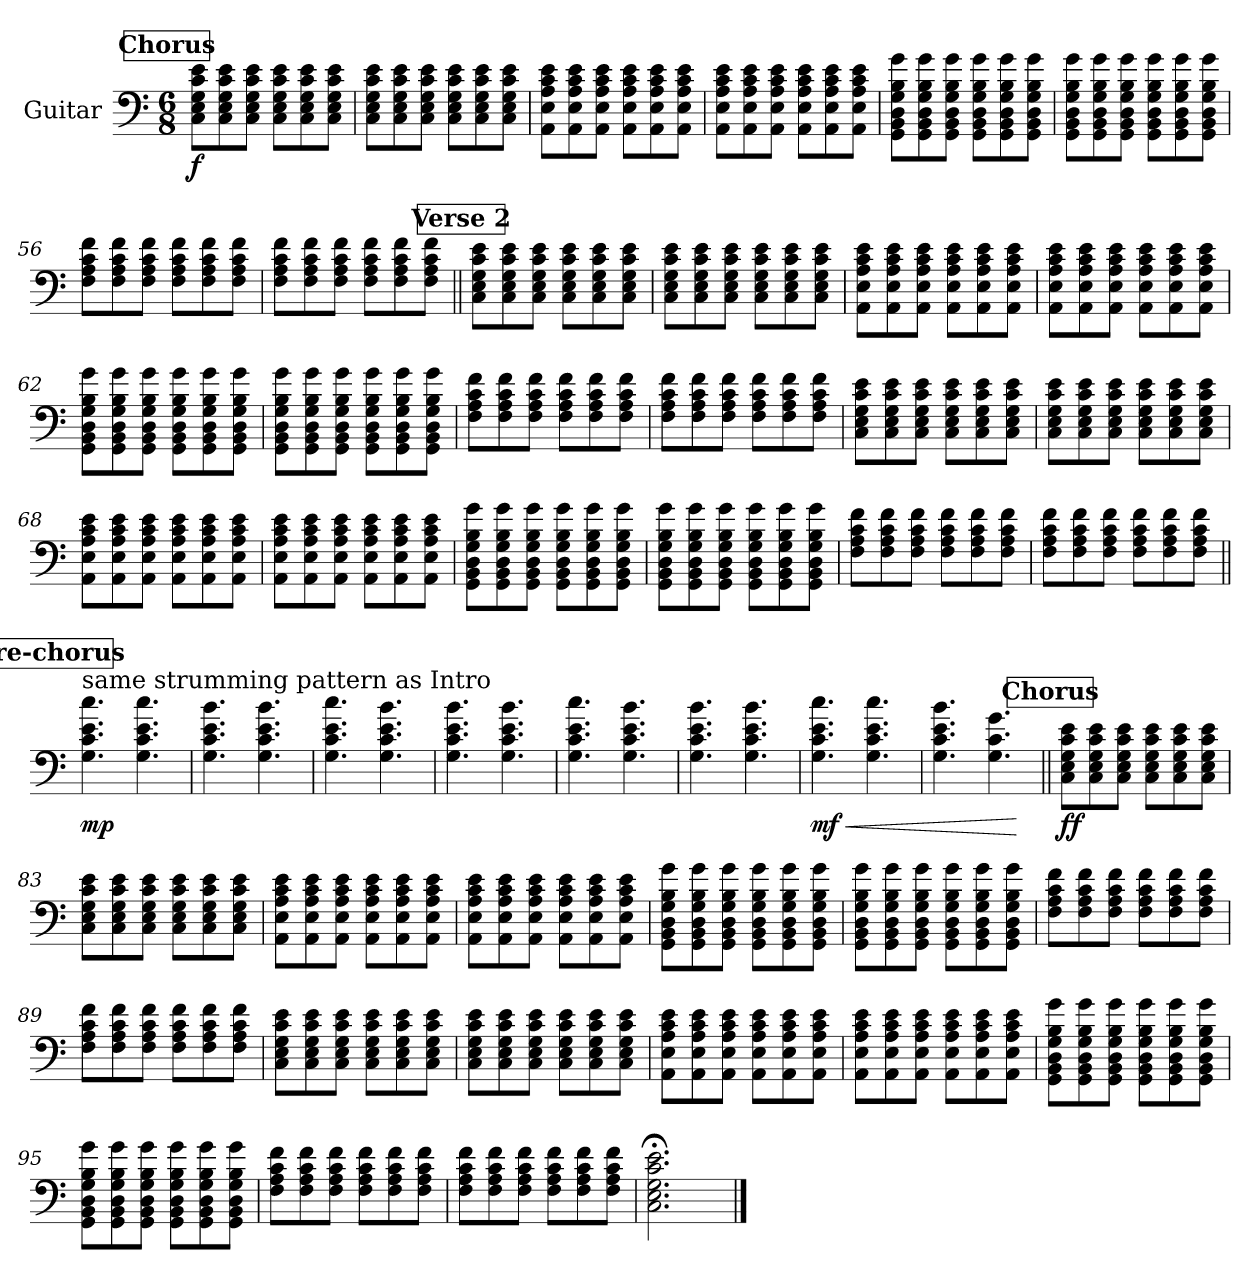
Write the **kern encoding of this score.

**kern	**dynam
*part1	*part1
*staff1	*staff1
*I"Guitar	*
*I'Guit.	*
!!LO:LB:g=z
*	*
*k[]	*
*M6/8	*
!!LO:REH:place=s1:a:B:fs=14:t=Chorus
=50	=50
!	!LO:DY:b
8C\ 8E\ 8G\ 8c\ 8e\L	f
8C\ 8E\ 8G\ 8c\ 8e\	.
8C\ 8E\ 8G\ 8c\ 8e\J	.
8C\ 8E\ 8G\ 8c\ 8e\L	.
8C\ 8E\ 8G\ 8c\ 8e\	.
8C\ 8E\ 8G\ 8c\ 8e\J	.
=51	=51
8C\ 8E\ 8G\ 8c\ 8e\L	.
8C\ 8E\ 8G\ 8c\ 8e\	.
8C\ 8E\ 8G\ 8c\ 8e\J	.
8C\ 8E\ 8G\ 8c\ 8e\L	.
8C\ 8E\ 8G\ 8c\ 8e\	.
8C\ 8E\ 8G\ 8c\ 8e\J	.
=52	=52
8AA\ 8E\ 8A\ 8c\ 8e\L	.
8AA\ 8E\ 8A\ 8c\ 8e\	.
8AA\ 8E\ 8A\ 8c\ 8e\J	.
8AA\ 8E\ 8A\ 8c\ 8e\L	.
8AA\ 8E\ 8A\ 8c\ 8e\	.
8AA\ 8E\ 8A\ 8c\ 8e\J	.
=53	=53
8AA\ 8E\ 8A\ 8c\ 8e\L	.
8AA\ 8E\ 8A\ 8c\ 8e\	.
8AA\ 8E\ 8A\ 8c\ 8e\J	.
8AA\ 8E\ 8A\ 8c\ 8e\L	.
8AA\ 8E\ 8A\ 8c\ 8e\	.
8AA\ 8E\ 8A\ 8c\ 8e\J	.
=54	=54
8GG\ 8BB\ 8D\ 8G\ 8B\ 8g\L	.
8GG\ 8BB\ 8D\ 8G\ 8B\ 8g\	.
8GG\ 8BB\ 8D\ 8G\ 8B\ 8g\J	.
8GG\ 8BB\ 8D\ 8G\ 8B\ 8g\L	.
8GG\ 8BB\ 8D\ 8G\ 8B\ 8g\	.
8GG\ 8BB\ 8D\ 8G\ 8B\ 8g\J	.
=55	=55
8GG\ 8BB\ 8D\ 8G\ 8B\ 8g\L	.
8GG\ 8BB\ 8D\ 8G\ 8B\ 8g\	.
8GG\ 8BB\ 8D\ 8G\ 8B\ 8g\J	.
8GG\ 8BB\ 8D\ 8G\ 8B\ 8g\L	.
8GG\ 8BB\ 8D\ 8G\ 8B\ 8g\	.
8GG\ 8BB\ 8D\ 8G\ 8B\ 8g\J	.
!!LO:LB:g=z
=56	=56
8F\ 8A\ 8c\ 8f\L	.
8F\ 8A\ 8c\ 8f\	.
8F\ 8A\ 8c\ 8f\J	.
8F\ 8A\ 8c\ 8f\L	.
8F\ 8A\ 8c\ 8f\	.
8F\ 8A\ 8c\ 8f\J	.
=57	=57
8F\ 8A\ 8c\ 8f\L	.
8F\ 8A\ 8c\ 8f\	.
8F\ 8A\ 8c\ 8f\J	.
8F\ 8A\ 8c\ 8f\L	.
8F\ 8A\ 8c\ 8f\	.
8F\ 8A\ 8c\ 8f\J	.
!!LO:REH:place=s1:a:B:fs=14:t=Verse 2
=58||	=58||
8C\ 8E\ 8G\ 8c\ 8e\L	.
8C\ 8E\ 8G\ 8c\ 8e\	.
8C\ 8E\ 8G\ 8c\ 8e\J	.
8C\ 8E\ 8G\ 8c\ 8e\L	.
8C\ 8E\ 8G\ 8c\ 8e\	.
8C\ 8E\ 8G\ 8c\ 8e\J	.
=59	=59
8C\ 8E\ 8G\ 8c\ 8e\L	.
8C\ 8E\ 8G\ 8c\ 8e\	.
8C\ 8E\ 8G\ 8c\ 8e\J	.
8C\ 8E\ 8G\ 8c\ 8e\L	.
8C\ 8E\ 8G\ 8c\ 8e\	.
8C\ 8E\ 8G\ 8c\ 8e\J	.
=60	=60
8AA\ 8E\ 8A\ 8c\ 8e\L	.
8AA\ 8E\ 8A\ 8c\ 8e\	.
8AA\ 8E\ 8A\ 8c\ 8e\J	.
8AA\ 8E\ 8A\ 8c\ 8e\L	.
8AA\ 8E\ 8A\ 8c\ 8e\	.
8AA\ 8E\ 8A\ 8c\ 8e\J	.
=61	=61
8AA\ 8E\ 8A\ 8c\ 8e\L	.
8AA\ 8E\ 8A\ 8c\ 8e\	.
8AA\ 8E\ 8A\ 8c\ 8e\J	.
8AA\ 8E\ 8A\ 8c\ 8e\L	.
8AA\ 8E\ 8A\ 8c\ 8e\	.
8AA\ 8E\ 8A\ 8c\ 8e\J	.
!!LO:PB:g=z
=62	=62
8GG\ 8BB\ 8D\ 8G\ 8B\ 8g\L	.
8GG\ 8BB\ 8D\ 8G\ 8B\ 8g\	.
8GG\ 8BB\ 8D\ 8G\ 8B\ 8g\J	.
8GG\ 8BB\ 8D\ 8G\ 8B\ 8g\L	.
8GG\ 8BB\ 8D\ 8G\ 8B\ 8g\	.
8GG\ 8BB\ 8D\ 8G\ 8B\ 8g\J	.
=63	=63
8GG\ 8BB\ 8D\ 8G\ 8B\ 8g\L	.
8GG\ 8BB\ 8D\ 8G\ 8B\ 8g\	.
8GG\ 8BB\ 8D\ 8G\ 8B\ 8g\J	.
8GG\ 8BB\ 8D\ 8G\ 8B\ 8g\L	.
8GG\ 8BB\ 8D\ 8G\ 8B\ 8g\	.
8GG\ 8BB\ 8D\ 8G\ 8B\ 8g\J	.
=64	=64
8F\ 8A\ 8c\ 8f\L	.
8F\ 8A\ 8c\ 8f\	.
8F\ 8A\ 8c\ 8f\J	.
8F\ 8A\ 8c\ 8f\L	.
8F\ 8A\ 8c\ 8f\	.
8F\ 8A\ 8c\ 8f\J	.
=65	=65
8F\ 8A\ 8c\ 8f\L	.
8F\ 8A\ 8c\ 8f\	.
8F\ 8A\ 8c\ 8f\J	.
8F\ 8A\ 8c\ 8f\L	.
8F\ 8A\ 8c\ 8f\	.
8F\ 8A\ 8c\ 8f\J	.
=66	=66
8C\ 8E\ 8G\ 8c\ 8e\L	.
8C\ 8E\ 8G\ 8c\ 8e\	.
8C\ 8E\ 8G\ 8c\ 8e\J	.
8C\ 8E\ 8G\ 8c\ 8e\L	.
8C\ 8E\ 8G\ 8c\ 8e\	.
8C\ 8E\ 8G\ 8c\ 8e\J	.
=67	=67
8C\ 8E\ 8G\ 8c\ 8e\L	.
8C\ 8E\ 8G\ 8c\ 8e\	.
8C\ 8E\ 8G\ 8c\ 8e\J	.
8C\ 8E\ 8G\ 8c\ 8e\L	.
8C\ 8E\ 8G\ 8c\ 8e\	.
8C\ 8E\ 8G\ 8c\ 8e\J	.
!!LO:LB:g=z
=68	=68
8AA\ 8E\ 8A\ 8c\ 8e\L	.
8AA\ 8E\ 8A\ 8c\ 8e\	.
8AA\ 8E\ 8A\ 8c\ 8e\J	.
8AA\ 8E\ 8A\ 8c\ 8e\L	.
8AA\ 8E\ 8A\ 8c\ 8e\	.
8AA\ 8E\ 8A\ 8c\ 8e\J	.
=69	=69
8AA\ 8E\ 8A\ 8c\ 8e\L	.
8AA\ 8E\ 8A\ 8c\ 8e\	.
8AA\ 8E\ 8A\ 8c\ 8e\J	.
8AA\ 8E\ 8A\ 8c\ 8e\L	.
8AA\ 8E\ 8A\ 8c\ 8e\	.
8AA\ 8E\ 8A\ 8c\ 8e\J	.
=70	=70
8GG\ 8BB\ 8D\ 8G\ 8B\ 8g\L	.
8GG\ 8BB\ 8D\ 8G\ 8B\ 8g\	.
8GG\ 8BB\ 8D\ 8G\ 8B\ 8g\J	.
8GG\ 8BB\ 8D\ 8G\ 8B\ 8g\L	.
8GG\ 8BB\ 8D\ 8G\ 8B\ 8g\	.
8GG\ 8BB\ 8D\ 8G\ 8B\ 8g\J	.
=71	=71
8GG\ 8BB\ 8D\ 8G\ 8B\ 8g\L	.
8GG\ 8BB\ 8D\ 8G\ 8B\ 8g\	.
8GG\ 8BB\ 8D\ 8G\ 8B\ 8g\J	.
8GG\ 8BB\ 8D\ 8G\ 8B\ 8g\L	.
8GG\ 8BB\ 8D\ 8G\ 8B\ 8g\	.
8GG\ 8BB\ 8D\ 8G\ 8B\ 8g\J	.
=72	=72
8F\ 8A\ 8c\ 8f\L	.
8F\ 8A\ 8c\ 8f\	.
8F\ 8A\ 8c\ 8f\J	.
8F\ 8A\ 8c\ 8f\L	.
8F\ 8A\ 8c\ 8f\	.
8F\ 8A\ 8c\ 8f\J	.
=73	=73
8F\ 8A\ 8c\ 8f\L	.
8F\ 8A\ 8c\ 8f\	.
8F\ 8A\ 8c\ 8f\J	.
8F\ 8A\ 8c\ 8f\L	.
8F\ 8A\ 8c\ 8f\	.
8F\ 8A\ 8c\ 8f\J	.
!!LO:REH:place=s1:a:B:fs=14:t=Pre-chorus
=74||	=74||
!LO:TX:a:t=same strumming pattern as Intro	!
!	!LO:DY:b
4.G\ 4.c\ 4.e\ 4.cc\	mp
4.G\ 4.c\ 4.e\ 4.cc\	.
!!LO:LB:g=z
=75	=75
4.G\ 4.c\ 4.e\ 4.b\	.
4.G\ 4.c\ 4.e\ 4.b\	.
=76	=76
4.G\ 4.c\ 4.e\ 4.cc\	.
4.G\ 4.c\ 4.e\ 4.b\	.
=77	=77
4.G\ 4.c\ 4.e\ 4.b\	.
4.G\ 4.c\ 4.e\ 4.b\	.
=78	=78
4.G\ 4.c\ 4.e\ 4.cc\	.
4.G\ 4.c\ 4.e\ 4.b\	.
=79	=79
4.G\ 4.c\ 4.e\ 4.b\	.
4.G\ 4.c\ 4.e\ 4.b\	.
=80	=80
!	!LO:HP:b
!	!LO:DY:n=1:b
4.G\ 4.c\ 4.e\ 4.cc\	< mf
4.G\ 4.c\ 4.e\ 4.cc\	.
=81	=81
4.G\ 4.c\ 4.e\ 4.b\	.
4.G\ 4.c\ 4.g\	.
.	[
!!LO:REH:place=s1:a:B:fs=14:t=Chorus
=82||	=82||
!	!LO:DY:b
8C\ 8E\ 8G\ 8c\ 8e\L	ff
8C\ 8E\ 8G\ 8c\ 8e\	.
8C\ 8E\ 8G\ 8c\ 8e\J	.
8C\ 8E\ 8G\ 8c\ 8e\L	.
8C\ 8E\ 8G\ 8c\ 8e\	.
8C\ 8E\ 8G\ 8c\ 8e\J	.
=83	=83
8C\ 8E\ 8G\ 8c\ 8e\L	.
8C\ 8E\ 8G\ 8c\ 8e\	.
8C\ 8E\ 8G\ 8c\ 8e\J	.
8C\ 8E\ 8G\ 8c\ 8e\L	.
8C\ 8E\ 8G\ 8c\ 8e\	.
8C\ 8E\ 8G\ 8c\ 8e\J	.
!!LO:LB:g=z
=84	=84
8AA\ 8E\ 8A\ 8c\ 8e\L	.
8AA\ 8E\ 8A\ 8c\ 8e\	.
8AA\ 8E\ 8A\ 8c\ 8e\J	.
8AA\ 8E\ 8A\ 8c\ 8e\L	.
8AA\ 8E\ 8A\ 8c\ 8e\	.
8AA\ 8E\ 8A\ 8c\ 8e\J	.
=85	=85
8AA\ 8E\ 8A\ 8c\ 8e\L	.
8AA\ 8E\ 8A\ 8c\ 8e\	.
8AA\ 8E\ 8A\ 8c\ 8e\J	.
8AA\ 8E\ 8A\ 8c\ 8e\L	.
8AA\ 8E\ 8A\ 8c\ 8e\	.
8AA\ 8E\ 8A\ 8c\ 8e\J	.
=86	=86
8GG\ 8BB\ 8D\ 8G\ 8B\ 8g\L	.
8GG\ 8BB\ 8D\ 8G\ 8B\ 8g\	.
8GG\ 8BB\ 8D\ 8G\ 8B\ 8g\J	.
8GG\ 8BB\ 8D\ 8G\ 8B\ 8g\L	.
8GG\ 8BB\ 8D\ 8G\ 8B\ 8g\	.
8GG\ 8BB\ 8D\ 8G\ 8B\ 8g\J	.
=87	=87
8GG\ 8BB\ 8D\ 8G\ 8B\ 8g\L	.
8GG\ 8BB\ 8D\ 8G\ 8B\ 8g\	.
8GG\ 8BB\ 8D\ 8G\ 8B\ 8g\J	.
8GG\ 8BB\ 8D\ 8G\ 8B\ 8g\L	.
8GG\ 8BB\ 8D\ 8G\ 8B\ 8g\	.
8GG\ 8BB\ 8D\ 8G\ 8B\ 8g\J	.
=88	=88
8F\ 8A\ 8c\ 8f\L	.
8F\ 8A\ 8c\ 8f\	.
8F\ 8A\ 8c\ 8f\J	.
8F\ 8A\ 8c\ 8f\L	.
8F\ 8A\ 8c\ 8f\	.
8F\ 8A\ 8c\ 8f\J	.
=89	=89
8F\ 8A\ 8c\ 8f\L	.
8F\ 8A\ 8c\ 8f\	.
8F\ 8A\ 8c\ 8f\J	.
8F\ 8A\ 8c\ 8f\L	.
8F\ 8A\ 8c\ 8f\	.
8F\ 8A\ 8c\ 8f\J	.
!!LO:LB:g=z
=90	=90
8C\ 8E\ 8G\ 8c\ 8e\L	.
8C\ 8E\ 8G\ 8c\ 8e\	.
8C\ 8E\ 8G\ 8c\ 8e\J	.
8C\ 8E\ 8G\ 8c\ 8e\L	.
8C\ 8E\ 8G\ 8c\ 8e\	.
8C\ 8E\ 8G\ 8c\ 8e\J	.
=91	=91
8C\ 8E\ 8G\ 8c\ 8e\L	.
8C\ 8E\ 8G\ 8c\ 8e\	.
8C\ 8E\ 8G\ 8c\ 8e\J	.
8C\ 8E\ 8G\ 8c\ 8e\L	.
8C\ 8E\ 8G\ 8c\ 8e\	.
8C\ 8E\ 8G\ 8c\ 8e\J	.
=92	=92
8AA\ 8E\ 8A\ 8c\ 8e\L	.
8AA\ 8E\ 8A\ 8c\ 8e\	.
8AA\ 8E\ 8A\ 8c\ 8e\J	.
8AA\ 8E\ 8A\ 8c\ 8e\L	.
8AA\ 8E\ 8A\ 8c\ 8e\	.
8AA\ 8E\ 8A\ 8c\ 8e\J	.
=93	=93
8AA\ 8E\ 8A\ 8c\ 8e\L	.
8AA\ 8E\ 8A\ 8c\ 8e\	.
8AA\ 8E\ 8A\ 8c\ 8e\J	.
8AA\ 8E\ 8A\ 8c\ 8e\L	.
8AA\ 8E\ 8A\ 8c\ 8e\	.
8AA\ 8E\ 8A\ 8c\ 8e\J	.
=94	=94
8GG\ 8BB\ 8D\ 8G\ 8B\ 8g\L	.
8GG\ 8BB\ 8D\ 8G\ 8B\ 8g\	.
8GG\ 8BB\ 8D\ 8G\ 8B\ 8g\J	.
8GG\ 8BB\ 8D\ 8G\ 8B\ 8g\L	.
8GG\ 8BB\ 8D\ 8G\ 8B\ 8g\	.
8GG\ 8BB\ 8D\ 8G\ 8B\ 8g\J	.
=95	=95
8GG\ 8BB\ 8D\ 8G\ 8B\ 8g\L	.
8GG\ 8BB\ 8D\ 8G\ 8B\ 8g\	.
8GG\ 8BB\ 8D\ 8G\ 8B\ 8g\J	.
8GG\ 8BB\ 8D\ 8G\ 8B\ 8g\L	.
8GG\ 8BB\ 8D\ 8G\ 8B\ 8g\	.
8GG\ 8BB\ 8D\ 8G\ 8B\ 8g\J	.
!!LO:LB:g=z
=96	=96
8F\ 8A\ 8c\ 8f\L	.
8F\ 8A\ 8c\ 8f\	.
8F\ 8A\ 8c\ 8f\J	.
8F\ 8A\ 8c\ 8f\L	.
8F\ 8A\ 8c\ 8f\	.
8F\ 8A\ 8c\ 8f\J	.
=97	=97
8F\ 8A\ 8c\ 8f\L	.
8F\ 8A\ 8c\ 8f\	.
8F\ 8A\ 8c\ 8f\J	.
8F\ 8A\ 8c\ 8f\L	.
8F\ 8A\ 8c\ 8f\	.
8F\ 8A\ 8c\ 8f\J	.
=98	=98
2.C\;< 2.E\;< 2.G\;< 2.c\;< 2.e\;<	.
==	==
*-	*-
